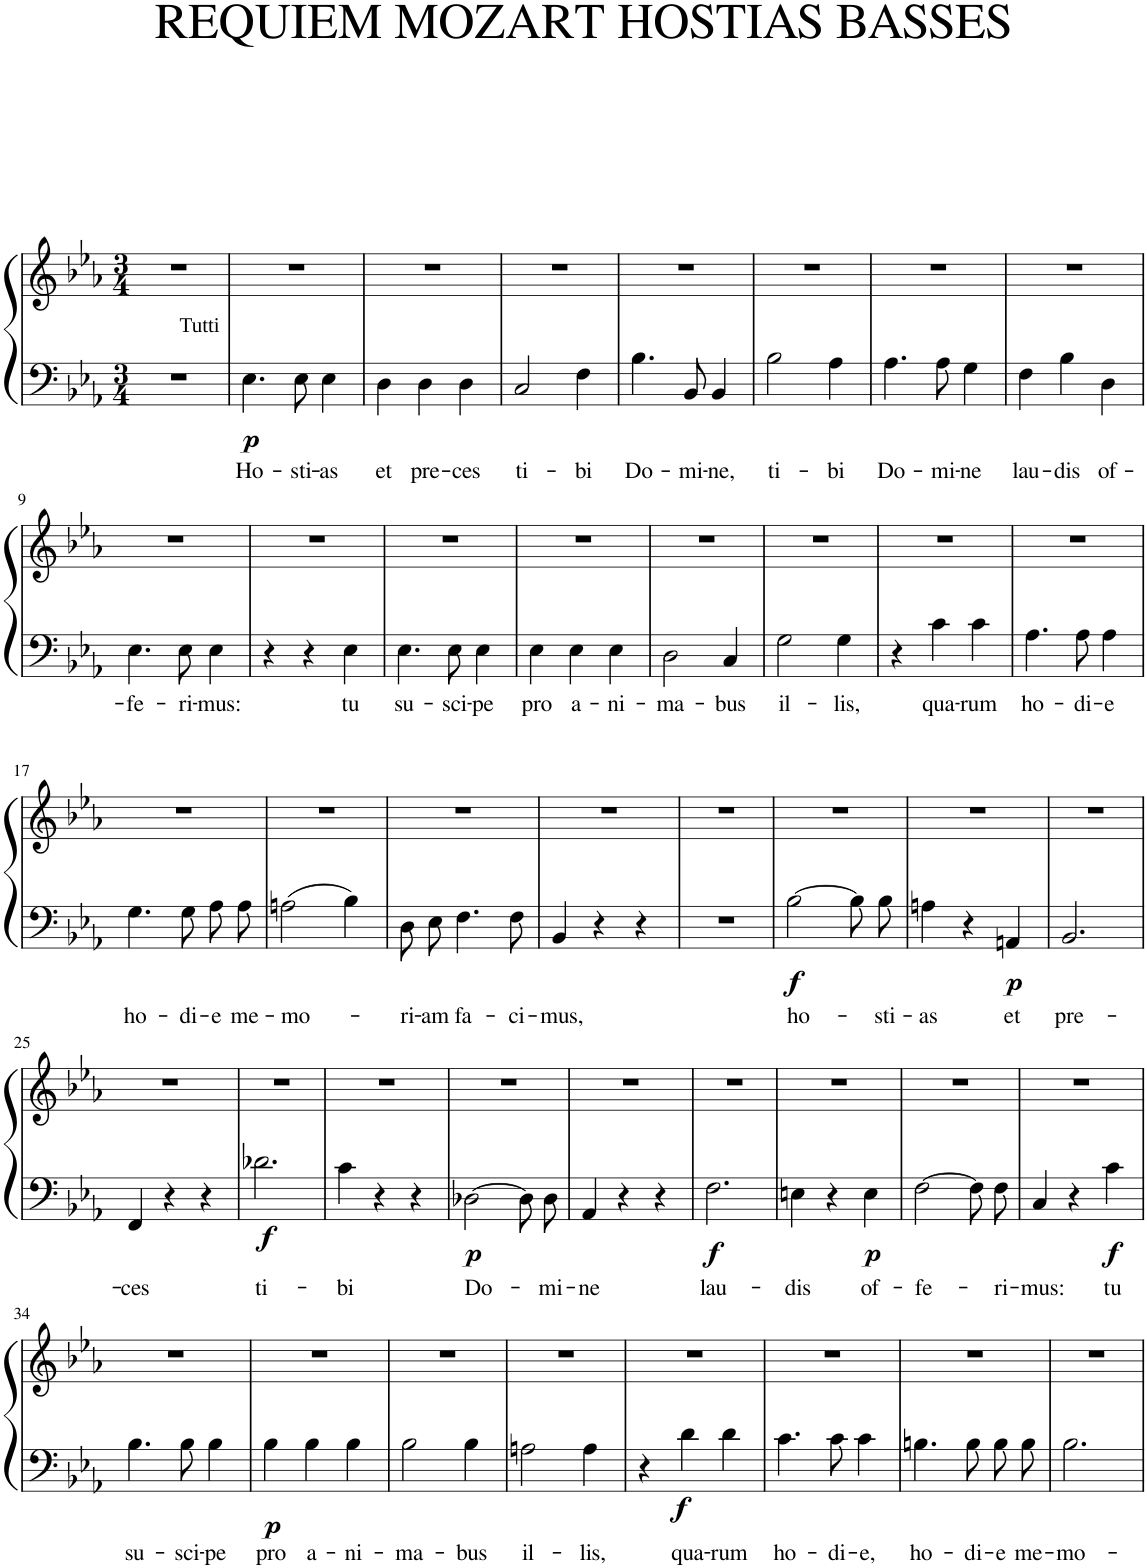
**kern	**text	**kern	**dynam
*part1	*part1	*part1	*part1
*staff2	*staff2	*staff1	*staff1/2
*I"Piano	*	*	*
*I'Pno.	*	*	*
*clefF4	*	*clefG2	*
*k[b-e-a-]	*	*k[b-e-a-]	*
*M3/4	*	*M3/4	*
=1	=1	=1	=1
2.r	.	2.r	.
=2	=2	=2	=2
!LO:TX:a:t=Tutti	!	!	!
!	!LO:LY:b	!	!LO:DY:b=2
4.E-\	-Ho-	2.r	p
!	!LO:LY:b	!	!
8E-\	-sti-	.	.
!	!LO:LY:b	!	!
4E-\	as	.	.
=3	=3	=3	=3
!	!LO:LY:b	!	!
4D\	et	2.r	.
!	!LO:LY:b	!	!
4D\	-pre-	.	.
!	!LO:LY:b	!	!
4D\	ces	.	.
=4	=4	=4	=4
!	!LO:LY:b	!	!
2C/	-ti-	2.r	.
!	!LO:LY:b	!	!
4F\	bi	.	.
=5	=5	=5	=5
!	!LO:LY:b	!	!
4.B-\	-Do-	2.r	.
!	!LO:LY:b	!	!
8BB-/	-mi-	.	.
!	!LO:LY:b	!	!
4BB-/	ne,	.	.
=6	=6	=6	=6
!	!LO:LY:b	!	!
2B-\	-ti-	2.r	.
!	!LO:LY:b	!	!
4A-\	bi	.	.
=7	=7	=7	=7
!	!LO:LY:b	!	!
4.A-\	-Do-	2.r	.
!	!LO:LY:b	!	!
8A-\	-mi-	.	.
!	!LO:LY:b	!	!
4G\	ne	.	.
=8	=8	=8	=8
!	!LO:LY:b	!	!
4F\	-lau-	2.r	.
!	!LO:LY:b	!	!
4B-\	dis	.	.
!	!LO:LY:b	!	!
4D\	-of-	.	.
!!LO:LB:g=z
=9	=9	=9	=9
!	!LO:LY:b	!	!
4.E-\	-fe-	2.r	.
!	!LO:LY:b	!	!
8E-\	-ri-	.	.
!	!LO:LY:b	!	!
4E-\	mus:	.	.
=10	=10	=10	=10
4r	.	2.r	.
4r	.	.	.
!	!LO:LY:b	!	!
4E-\	tu	.	.
=11	=11	=11	=11
!	!LO:LY:b	!	!
4.E-\	-su-	2.r	.
!	!LO:LY:b	!	!
8E-\	-sci-	.	.
!	!LO:LY:b	!	!
4E-\	pe	.	.
=12	=12	=12	=12
!	!LO:LY:b	!	!
4E-\	pro	2.r	.
!	!LO:LY:b	!	!
4E-\	-a-	.	.
!	!LO:LY:b	!	!
4E-\	-ni-	.	.
=13	=13	=13	=13
!	!LO:LY:b	!	!
2D\	-ma-	2.r	.
!	!LO:LY:b	!	!
4C/	bus	.	.
=14	=14	=14	=14
!	!LO:LY:b	!	!
2G\	-il-	2.r	.
!	!LO:LY:b	!	!
4G\	lis,	.	.
=15	=15	=15	=15
4r	.	2.r	.
!	!LO:LY:b	!	!
4c\	-qua-	.	.
!	!LO:LY:b	!	!
4c\	rum	.	.
=16	=16	=16	=16
!	!LO:LY:b	!	!
4.A-\	-ho-	2.r	.
!	!LO:LY:b	!	!
8A-\	-di-	.	.
!	!LO:LY:b	!	!
4A-\	e	.	.
!!LO:LB:g=z
=17	=17	=17	=17
!	!LO:LY:b	!	!
4.G\	ho-	2.r	.
!	!LO:LY:b	!	!
8G\	-di-	.	.
!	!LO:LY:b	!	!
8A-\L	-e	.	.
!	!LO:LY:b	!	!
8A-\J	me-	.	.
=18	=18	=18	=18
!	!LO:LY:b	!	!
2An\	-mo-	2.r	.
4B-\	.	.	.
=19	=19	=19	=19
!	!LO:LY:b	!	!
8D\L	-ri-	2.r	.
!	!LO:LY:b	!	!
8E-\J	-am	.	.
!	!LO:LY:b	!	!
4.F\	fa-	.	.
!	!LO:LY:b	!	!
8F\	-ci-	.	.
=20	=20	=20	=20
!	!LO:LY:b	!	!
4BB-/	mus,	2.r	.
4r	.	.	.
4r	.	.	.
=21	=21	=21	=21
2.r	.	2.r	.
=22	=22	=22	=22
!	!LO:LY:b	!	!LO:DY:b=2
[2B-\	ho-	2.r	f
8B-\L]	.	.	.
!	!LO:LY:b	!	!
8B-\J	-sti-	.	.
=23	=23	=23	=23
!	!LO:LY:b	!	!
4An\	-as	2.r	.
4r	.	.	.
!	!LO:LY:b	!	!LO:DY:b=2
4AAn/	et	.	p
=24	=24	=24	=24
!	!LO:LY:b	!	!
2.BB-/	pre-	2.r	.
!!LO:LB:g=z
=25	=25	=25	=25
!	!LO:LY:b	!	!
4FF/	-ces	2.r	.
4r	.	.	.
4r	.	.	.
=26	=26	=26	=26
!	!LO:LY:b	!	!LO:DY:b=2
2.d-X\	ti-	2.r	f
=27	=27	=27	=27
!	!LO:LY:b	!	!
4c\	-bi	2.r	.
4r	.	.	.
4r	.	.	.
=28	=28	=28	=28
!	!LO:LY:b	!	!LO:DY:b=2
[2D-X\	Do-	2.r	p
8D-\L]	.	.	.
!	!LO:LY:b	!	!
8D-\J	-mi-	.	.
=29	=29	=29	=29
!	!LO:LY:b	!	!
4AA-/	-ne	2.r	.
4r	.	.	.
4r	.	.	.
=30	=30	=30	=30
!	!LO:LY:b	!	!LO:DY:b=2
2.F\	lau-	2.r	f
=31	=31	=31	=31
!	!LO:LY:b	!	!
4En\	-dis	2.r	.
4r	.	.	.
!	!LO:LY:b	!	!LO:DY:b=2
4E\	of-	.	p
=32	=32	=32	=32
!	!LO:LY:b	!	!
[2F\	-fe-	2.r	.
8F\L]	.	.	.
!	!LO:LY:b	!	!
8F\J	-ri-	.	.
=33	=33	=33	=33
!	!LO:LY:b	!	!
4C/	-mus:	2.r	.
4r	.	.	.
!	!LO:LY:b	!	!LO:DY:b=2
4c\	tu	.	f
!!LO:LB:g=z
=34	=34	=34	=34
!	!LO:LY:b	!	!
4.B-\	su-	2.r	.
!	!LO:LY:b	!	!
8B-\	-sci-	.	.
!	!LO:LY:b	!	!
4B-\	-pe	.	.
=35	=35	=35	=35
!	!LO:LY:b	!	!LO:DY:b=2
4B-\	pro	2.r	p
!	!LO:LY:b	!	!
4B-\	a-	.	.
!	!LO:LY:b	!	!
4B-\	-ni-	.	.
=36	=36	=36	=36
!	!LO:LY:b	!	!
2B-\	-ma-	2.r	.
!	!LO:LY:b	!	!
4B-\	-bus	.	.
=37	=37	=37	=37
!	!LO:LY:b	!	!
2An\	il-	2.r	.
!	!LO:LY:b	!	!
4A\	-lis,	.	.
=38	=38	=38	=38
4r	.	2.r	.
!	!LO:LY:b	!	!LO:DY:b=2
4d\	qua-	.	f
!	!LO:LY:b	!	!
4d\	-rum	.	.
=39	=39	=39	=39
!	!LO:LY:b	!	!
4.c\	ho-	2.r	.
!	!LO:LY:b	!	!
8c\	-di-	.	.
!	!LO:LY:b	!	!
4c\	-e,	.	.
=40	=40	=40	=40
!	!LO:LY:b	!	!
4.Bn\	ho-	2.r	.
!	!LO:LY:b	!	!
8B\	-di-	.	.
!	!LO:LY:b	!	!
8B\L	-e	.	.
!	!LO:LY:b	!	!
8B\J	me-	.	.
=41	=41	=41	=41
!	!LO:LY:b	!	!
2.B-\	-mo-	2.r	.
=	=	=	=
*-	*-	*-	*-
